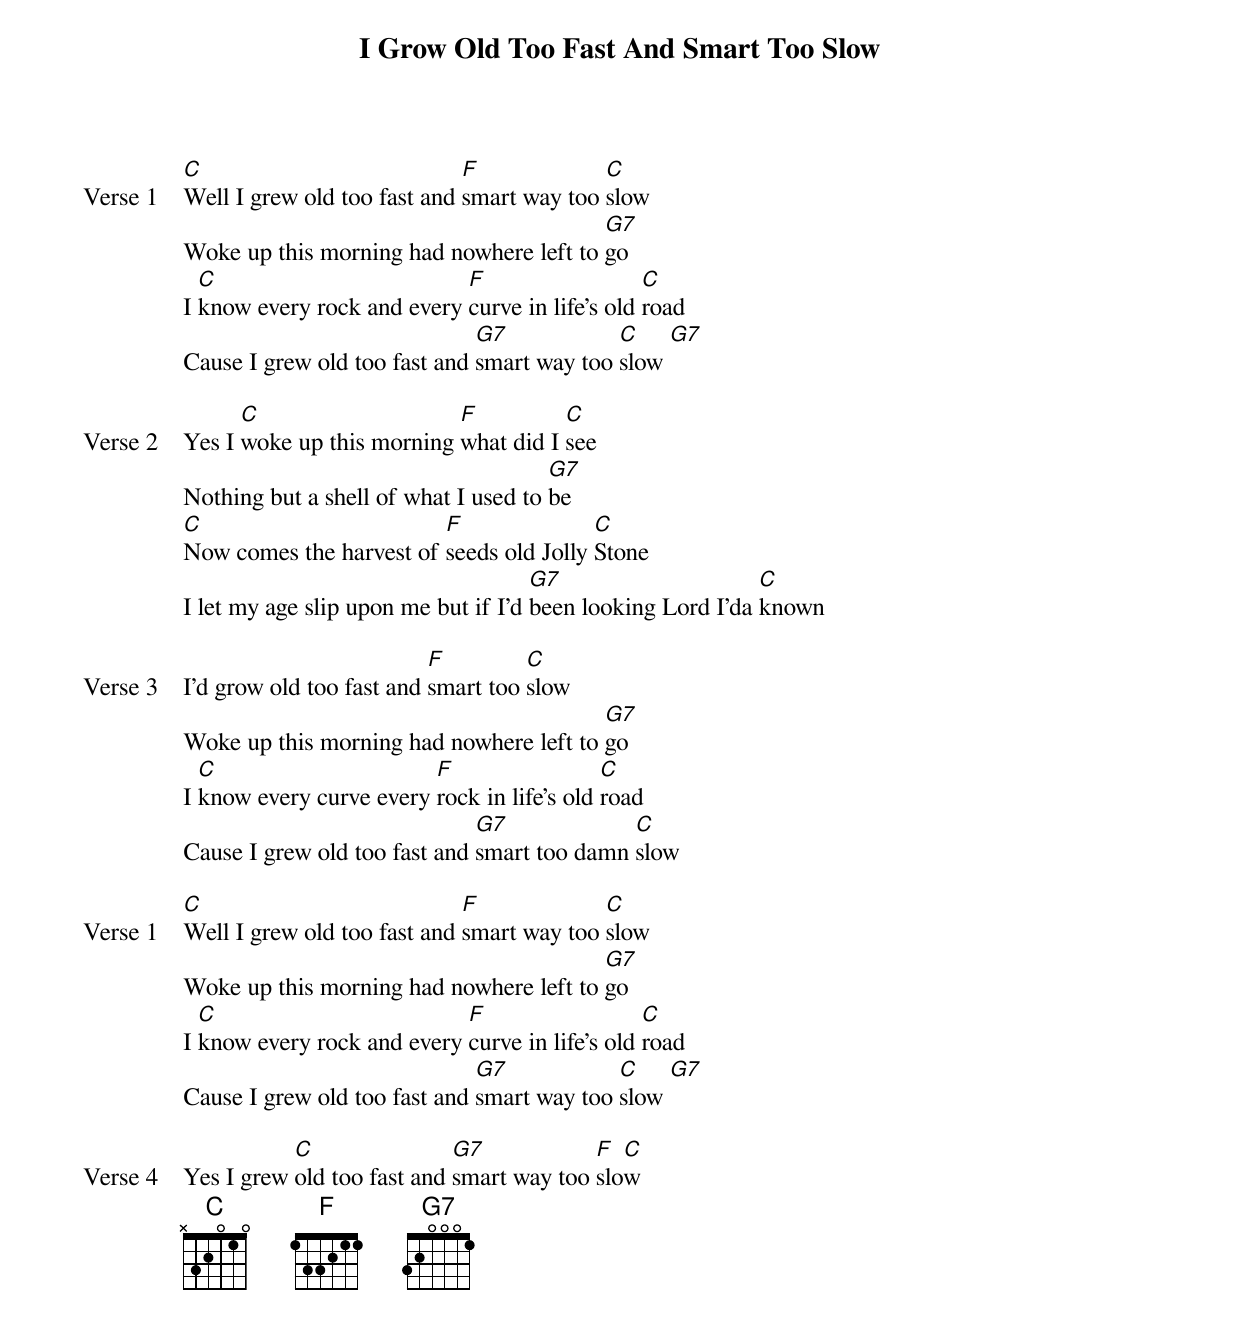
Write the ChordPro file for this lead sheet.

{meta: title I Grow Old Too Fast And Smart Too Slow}
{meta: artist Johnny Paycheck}
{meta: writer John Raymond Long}

{start_of_verse: Verse 1}
[C]Well I grew old too fast and [F]smart way too [C]slow
Woke up this morning had nowhere left to [G7]go
I [C]know every rock and every [F]curve in life's old [C]road
Cause I grew old too fast and [G7]smart way too [C]slow [G7]
{end_of_verse}

{start_of_verse: Verse 2}
Yes I [C]woke up this morning [F]what did I [C]see
Nothing but a shell of what I used to [G7]be
[C]Now comes the harvest of [F]seeds old Jolly [C]Stone
I let my age slip upon me but if I'd [G7]been looking Lord I'da [C]known
{end_of_verse}

{start_of_verse: Verse 3}
I'd grow old too fast and [F]smart too [C]slow
Woke up this morning had nowhere left to [G7]go
I [C]know every curve every [F]rock in life's old [C]road
Cause I grew old too fast and [G7]smart too damn [C]slow
{end_of_verse}

{start_of_verse: Verse 1}
[C]Well I grew old too fast and [F]smart way too [C]slow
Woke up this morning had nowhere left to [G7]go
I [C]know every rock and every [F]curve in life's old [C]road
Cause I grew old too fast and [G7]smart way too [C]slow [G7]
{end_of_verse}

{start_of_verse: Verse 4}
Yes I grew [C]old too fast and [G7]smart way too [F]slo[C]w
{end_of_verse}
